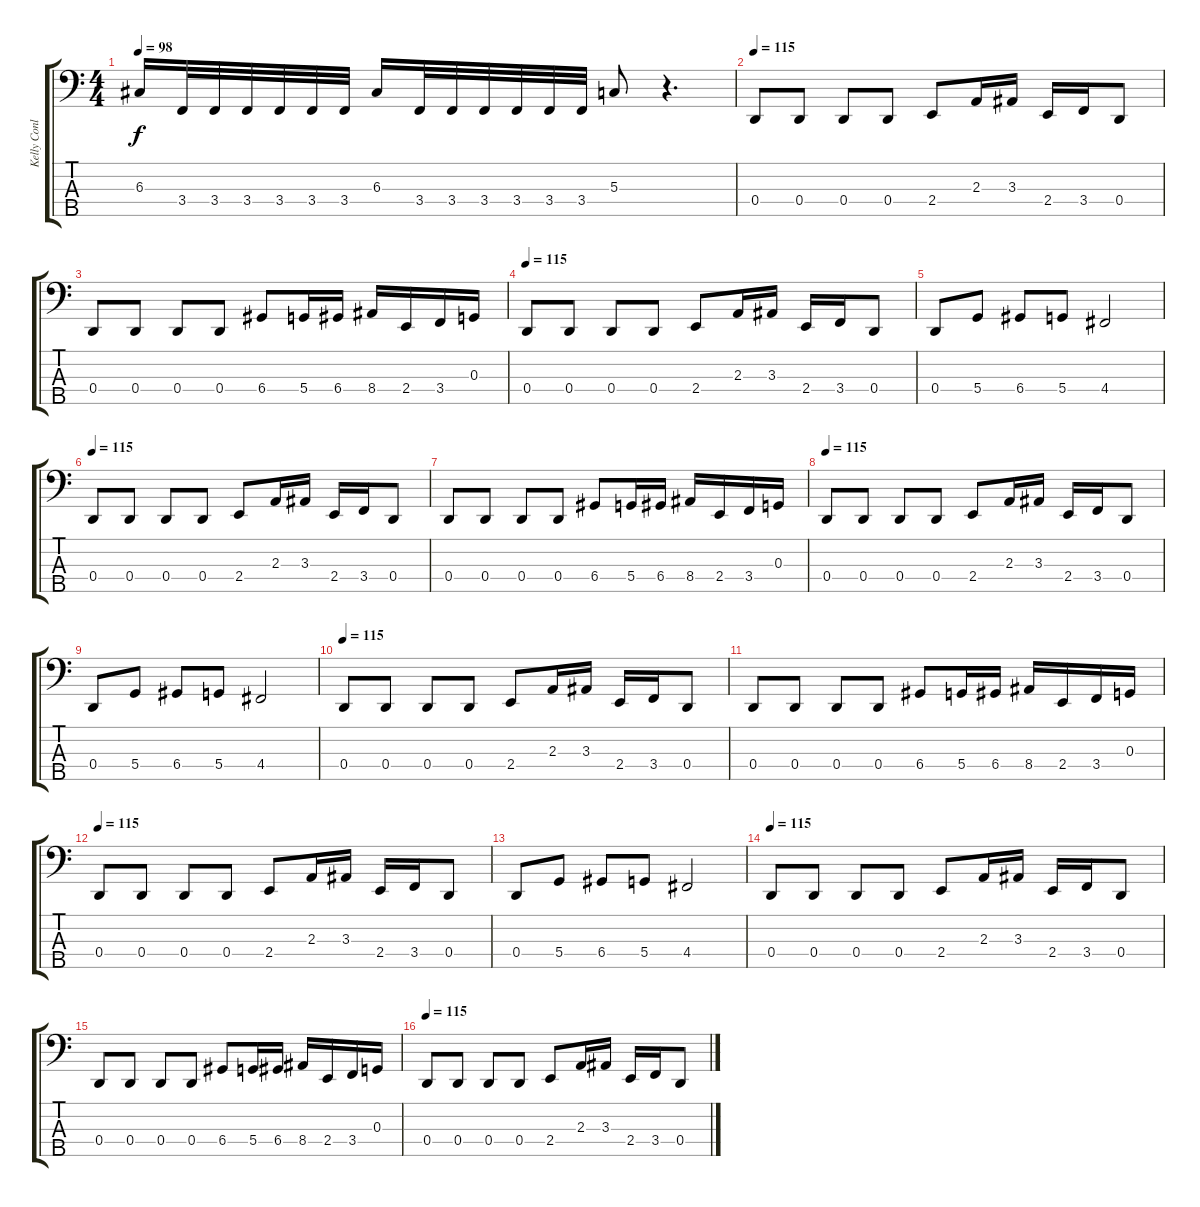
\track ("Kelly Conlon" "Kelly Conl") {instrument slapbass2}
\staff {score tabs}
\tuning (F2 C2 G1 D1 A0) {hide}
\ts (4 4)
\tempo 98
\clef f4
\ks c
6.3.16{dy f} 3.4.32 3.4.32 3.4.32 3.4.32 3.4.32 3.4.32 6.3.16 3.4.32 3.4.32 3.4.32 3.4.32 3.4.32 3.4.32 5.3.8 r.4{d} |
\tempo 115
0.4.8 0.4.8 0.4.8 0.4.8 2.4.8 2.3.16 3.3.16 2.4.16 3.4.16 0.4.8 |
0.4.8 0.4.8 0.4.8 0.4.8 6.4.8 5.4.16 6.4.16 8.4.16 2.4.16 3.4.16 0.3.16 |
\tempo 115
0.4.8 0.4.8 0.4.8 0.4.8 2.4.8 2.3.16 3.3.16 2.4.16 3.4.16 0.4.8 |
0.4.8 5.4.8 6.4.8 5.4.8 4.4.2 |
\tempo 115
0.4.8 0.4.8 0.4.8 0.4.8 2.4.8 2.3.16 3.3.16 2.4.16 3.4.16 0.4.8 |
0.4.8 0.4.8 0.4.8 0.4.8 6.4.8 5.4.16 6.4.16 8.4.16 2.4.16 3.4.16 0.3.16 |
\tempo 115
0.4.8 0.4.8 0.4.8 0.4.8 2.4.8 2.3.16 3.3.16 2.4.16 3.4.16 0.4.8 |
0.4.8 5.4.8 6.4.8 5.4.8 4.4.2 |
\tempo 115
0.4.8 0.4.8 0.4.8 0.4.8 2.4.8 2.3.16 3.3.16 2.4.16 3.4.16 0.4.8 |
0.4.8 0.4.8 0.4.8 0.4.8 6.4.8 5.4.16 6.4.16 8.4.16 2.4.16 3.4.16 0.3.16 |
\tempo 115
0.4.8 0.4.8 0.4.8 0.4.8 2.4.8 2.3.16 3.3.16 2.4.16 3.4.16 0.4.8 |
0.4.8 5.4.8 6.4.8 5.4.8 4.4.2 |
\tempo 115
0.4.8 0.4.8 0.4.8 0.4.8 2.4.8 2.3.16 3.3.16 2.4.16 3.4.16 0.4.8 |
0.4.8 0.4.8 0.4.8 0.4.8 6.4.8 5.4.16 6.4.16 8.4.16 2.4.16 3.4.16 0.3.16 |
\tempo 115
0.4.8 0.4.8 0.4.8 0.4.8 2.4.8 2.3.16 3.3.16 2.4.16 3.4.16 0.4.8
